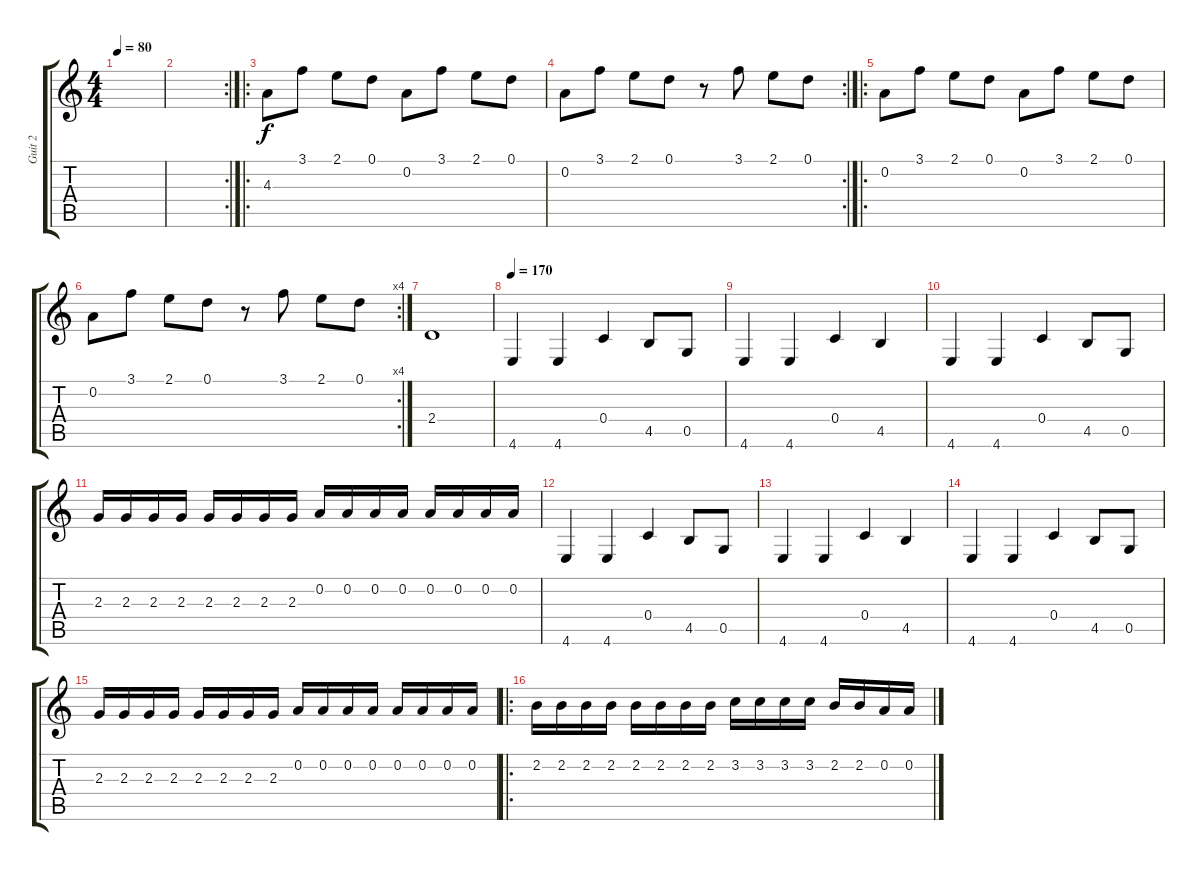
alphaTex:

\track ("Guit 2" "Guit 2") {instrument distortionguitar}
\staff {score tabs}
\tuning (D4 A3 F3 C3 G2 C2) {hide}
\ts (4 4)
\tempo 80
\clef g2
\ks c
|
\rc 2
|
\ro
4.3.8 3.1.8 2.1.8 0.1.8 0.2.8 3.1.8 2.1.8 0.1.8 |
\rc 2
0.2.8 3.1.8 2.1.8 0.1.8 r.8 3.1.8 2.1.8 0.1.8 |
\ro
0.2.8 3.1.8 2.1.8 0.1.8 0.2.8 3.1.8 2.1.8 0.1.8 |
\rc 4
0.2.8 3.1.8 2.1.8 0.1.8 r.8 3.1.8 2.1.8 0.1.8 |
2.4.1 |
\tempo 170
4.6.4 4.6.4 0.4.4 4.5.8 0.5.8 |
4.6.4 4.6.4 0.4.4 4.5.4 |
4.6.4 4.6.4 0.4.4 4.5.8 0.5.8 |
2.3.16 2.3.16 2.3.16 2.3.16 2.3.16 2.3.16 2.3.16 2.3.16 0.2.16 0.2.16 0.2.16 0.2.16 0.2.16 0.2.16 0.2.16 0.2.16 |
4.6.4 4.6.4 0.4.4 4.5.8 0.5.8 |
4.6.4 4.6.4 0.4.4 4.5.4 |
4.6.4 4.6.4 0.4.4 4.5.8 0.5.8 |
2.3.16 2.3.16 2.3.16 2.3.16 2.3.16 2.3.16 2.3.16 2.3.16 0.2.16 0.2.16 0.2.16 0.2.16 0.2.16 0.2.16 0.2.16 0.2.16 |
\ro
2.2.16 2.2.16 2.2.16 2.2.16 2.2.16 2.2.16 2.2.16 2.2.16 3.2.16 3.2.16 3.2.16 3.2.16 2.2.16 2.2.16 0.2.16 0.2.16
